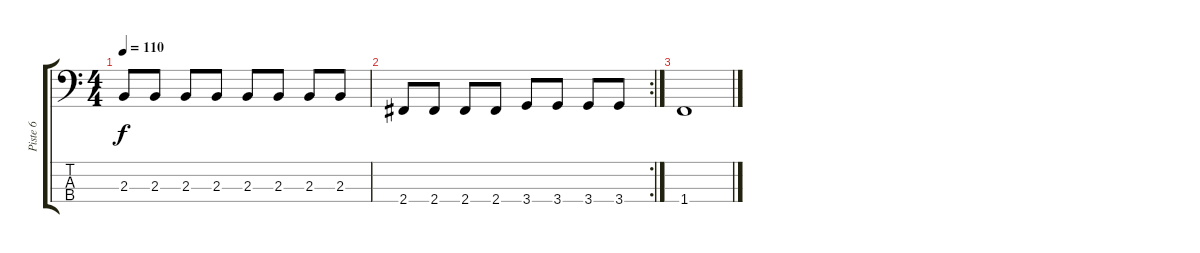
\track ("Piste 6" "Piste 6") {instrument electricbassfinger}
\staff {score tabs}
\tuning (G2 D2 A1 E1) {hide}
\ts (4 4)
\tempo 110
\clef f4
\ks c
2.3.8{dy f} 2.3.8 2.3.8 2.3.8 2.3.8 2.3.8 2.3.8 2.3.8 |
\rc 2
2.4.8 2.4.8 2.4.8 2.4.8 3.4.8 3.4.8 3.4.8 3.4.8 |
1.4.1
